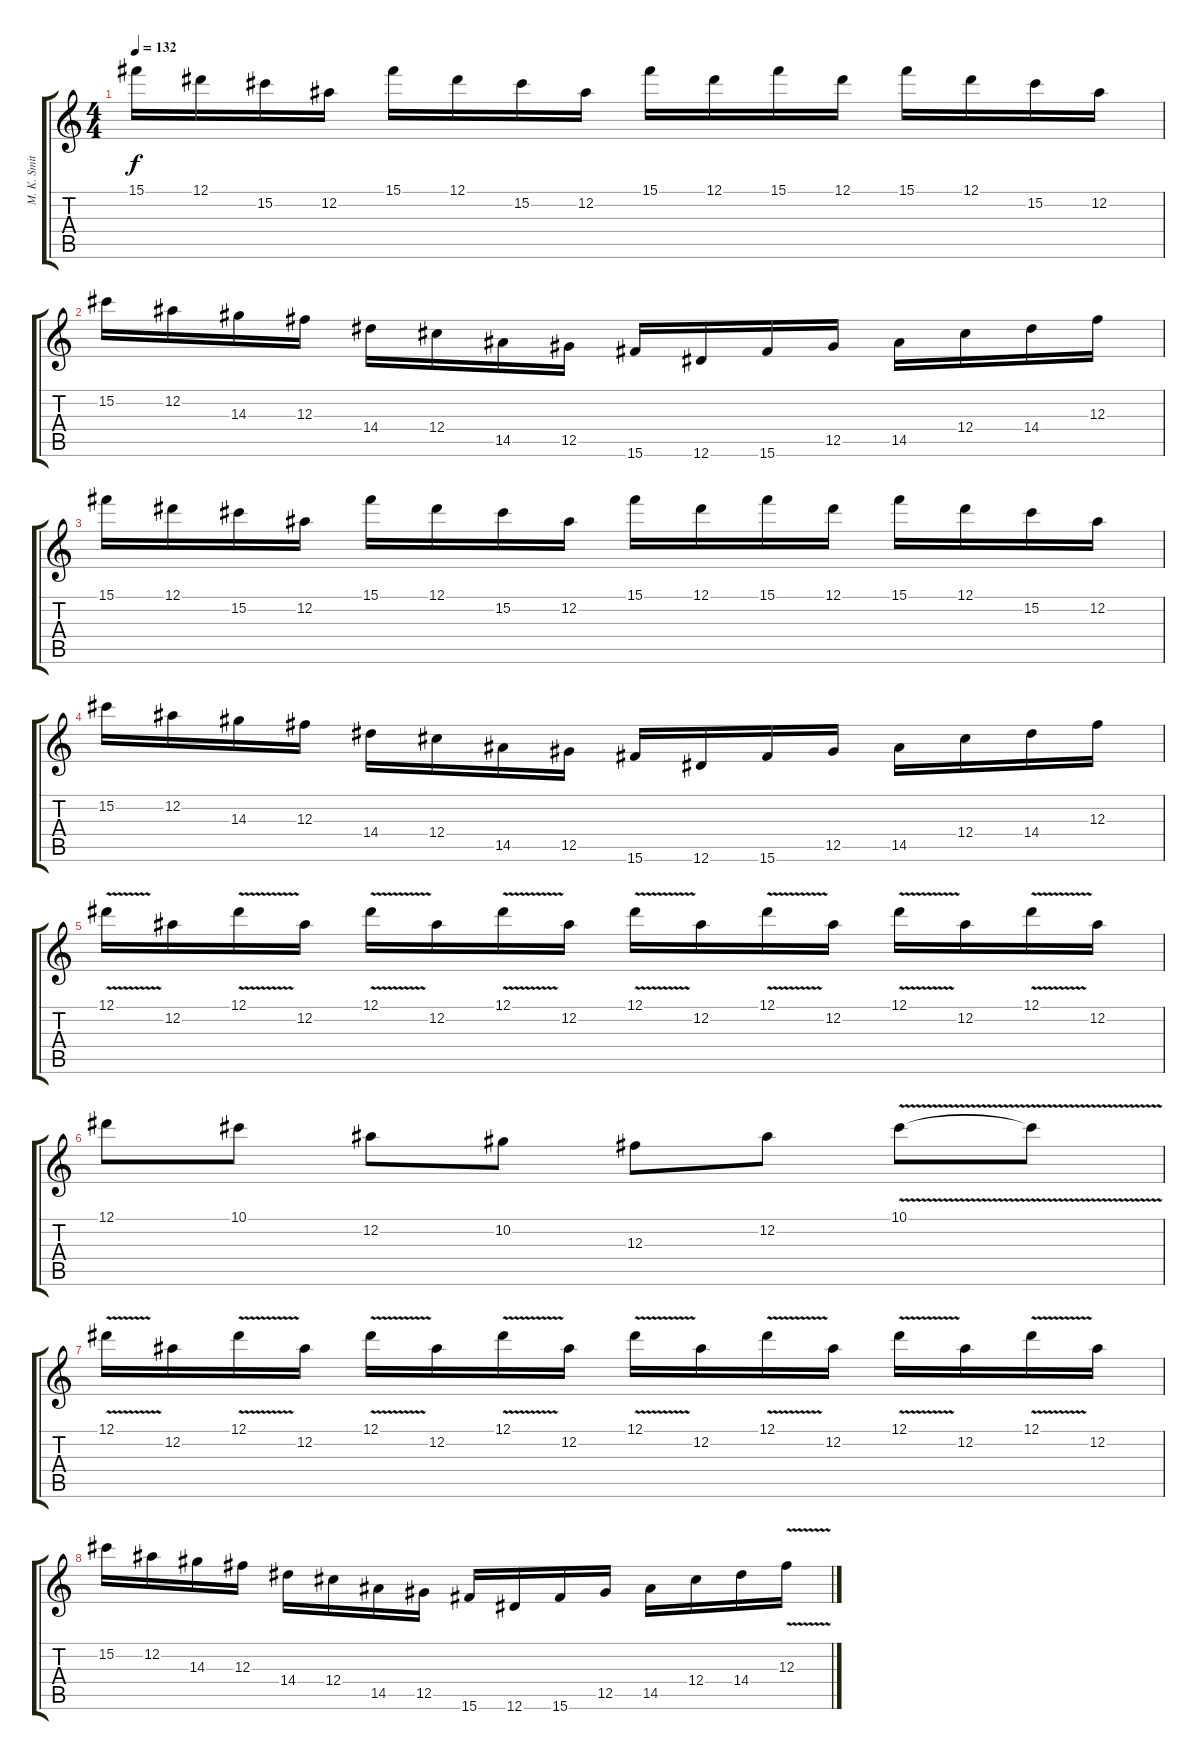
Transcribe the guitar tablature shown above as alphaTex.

\track ("M. K. Smith (solo2)" "M. K. Smit") {instrument overdrivenguitar}
\staff {score tabs}
\tuning (Eb4 Bb3 Gb3 Db3 Ab2 Eb2) {hide}
\ts (4 4)
\tempo 132
\clef g2
\ks c
15.1.16{dy f} 12.1.16 15.2.16 12.2.16 15.1.16 12.1.16 15.2.16 12.2.16 15.1.16 12.1.16 15.1.16 12.1.16 15.1.16 12.1.16 15.2.16 12.2.16 |
15.2.16 12.2.16 14.3.16 12.3.16 14.4.16 12.4.16 14.5.16 12.5.16 15.6.16 12.6.16 15.6.16 12.5.16 14.5.16 12.4.16 14.4.16 12.3.16 |
15.1.16 12.1.16 15.2.16 12.2.16 15.1.16 12.1.16 15.2.16 12.2.16 15.1.16 12.1.16 15.1.16 12.1.16 15.1.16 12.1.16 15.2.16 12.2.16 |
15.2.16 12.2.16 14.3.16 12.3.16 14.4.16 12.4.16 14.5.16 12.5.16 15.6.16 12.6.16 15.6.16 12.5.16 14.5.16 12.4.16 14.4.16 12.3.16 |
12.1{v}.16 12.2.16 12.1{v}.16 12.2.16 12.1{v}.16 12.2.16 12.1{v}.16 12.2.16 12.1{v}.16 12.2.16 12.1{v}.16 12.2.16 12.1{v}.16 12.2.16 12.1{v}.16 12.2.16 |
12.1.8 10.1.8 12.2.8 10.2.8 12.3.8 12.2.8 10.1{v}.8 10.1{t}.8 |
12.1{v}.16 12.2.16 12.1{v}.16 12.2.16 12.1{v}.16 12.2.16 12.1{v}.16 12.2.16 12.1{v}.16 12.2.16 12.1{v}.16 12.2.16 12.1{v}.16 12.2.16 12.1{v}.16 12.2.16 |
15.2.16 12.2.16 14.3.16 12.3.16 14.4.16 12.4.16 14.5.16 12.5.16 15.6.16 12.6.16 15.6.16 12.5.16 14.5.16 12.4.16 14.4.16 12.3{v}.16
